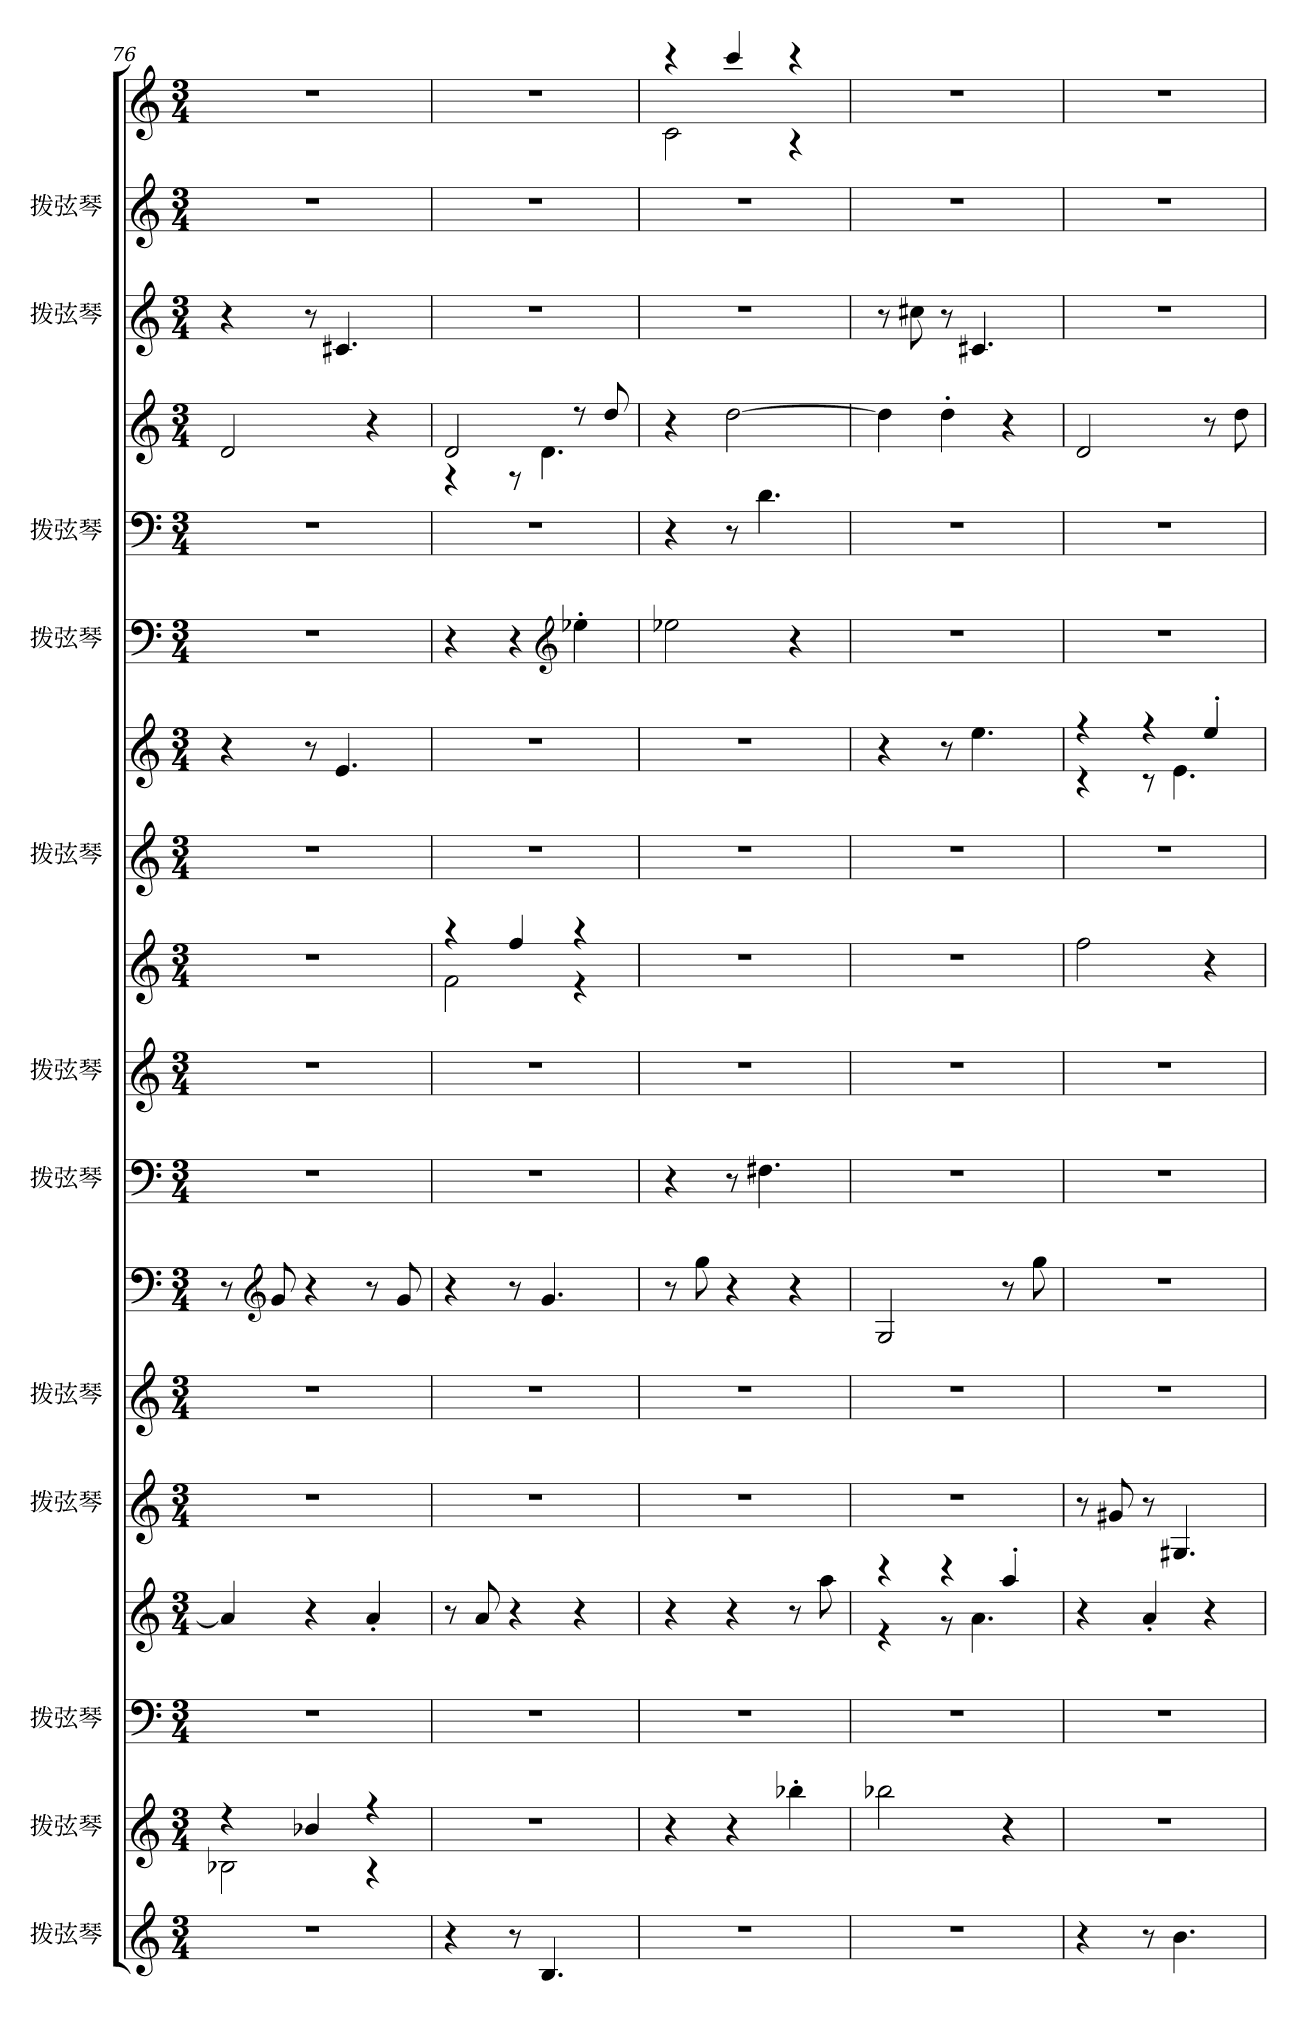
**kern	**kern	**kern	**kern	**kern	**kern	**kern	**kern	**kern	**kern	**kern	**kern	**kern	**kern	**kern	**kern	**kern	**kern
*part12	*part11	*part10	*part10	*part9	*part8	*part8	*part7	*part6	*part6	*part5	*part5	*part4	*part3	*part3	*part2	*part1	*part1
*staff18	*staff17	*staff16	*staff15	*staff14	*staff13	*staff12	*staff11	*staff10	*staff9	*staff8	*staff7	*staff6	*staff5	*staff4	*staff3	*staff2	*staff1
*I"拨弦琴	*I"拨弦琴	*I"拨弦琴	*	*I"拨弦琴	*I"拨弦琴	*	*I"拨弦琴	*I"拨弦琴	*	*I"拨弦琴	*	*I"拨弦琴	*I"拨弦琴	*	*I"拨弦琴	*I"拨弦琴	*
*clefG2	*clefG2	*clefF4	*clefG2	*clefG2	*clefG2	*clefF4	*clefF4	*clefG2	*clefG2	*clefG2	*clefG2	*clefF4	*clefF4	*clefG2	*clefG2	*clefG2	*clefG2
*k[]	*k[]	*k[]	*k[]	*k[]	*k[]	*k[]	*k[]	*k[]	*k[]	*k[]	*k[]	*k[]	*k[]	*k[]	*k[]	*k[]	*k[]
*M3/4	*M3/4	*M3/4	*M3/4	*M3/4	*M3/4	*M3/4	*M3/4	*M3/4	*M3/4	*M3/4	*M3/4	*M3/4	*M3/4	*M3/4	*M3/4	*M3/4	*M3/4
=76	=76	=76	=76	=76	=76	=76	=76	=76	=76	=76	=76	=76	=76	=76	=76	=76	=76
*	*^	*	*	*	*	*	*	*	*	*	*	*	*	*	*	*	*
2.r	4r	2B-X\	2.r	4a/]	2.r	2.r	8r	2.r	2.r	2.r	2.r	4r	2.r	2.r	2d/	4r	2.r	2.r
*	*	*	*	*	*	*	*clefG2	*	*	*	*	*	*	*	*	*	*	*
.	.	.	.	.	.	.	8g/	.	.	.	.	.	.	.	.	.	.	.
.	4b-X/	.	.	4r	.	.	4r	.	.	.	.	8r	.	.	.	8r	.	.
.	.	.	.	.	.	.	.	.	.	.	.	4.e/	.	.	.	4.c#X/	.	.
.	4r	4r	.	4a'/	.	.	8r	.	.	.	.	.	.	.	4r	.	.	.
.	.	.	.	.	.	.	8g/	.	.	.	.	.	.	.	.	.	.	.
*	*v	*v	*	*	*	*	*	*	*	*	*	*	*	*	*	*	*	*
=77	=77	=77	=77	=77	=77	=77	=77	=77	=77	=77	=77	=77	=77	=77	=77	=77	=77
*	*	*	*	*	*	*	*	*	*^	*	*	*	*	*^	*	*	*
4r	2.r	2.r	8r	2.r	2.r	4r	2.r	2.r	4r	2f\	2.r	2.r	4r	2.r	2d/	4r	2.r	2.r	2.r
.	.	.	8a/	.	.	.	.	.	.	.	.	.	.	.	.	.	.	.	.
8r	.	.	4r	.	.	8r	.	.	4ff/	.	.	.	4r	.	.	8r	.	.	.
4.B/	.	.	.	.	.	4.g/	.	.	.	.	.	.	.	.	.	4.d\	.	.	.
*	*	*	*	*	*	*	*	*	*	*	*	*	*clefG2	*	*	*	*	*	*
.	.	.	4r	.	.	.	.	.	4r	4r	.	.	4ee-X'\	.	8r	.	.	.	.
.	.	.	.	.	.	.	.	.	.	.	.	.	.	.	8dd/	.	.	.	.
*	*	*	*	*	*	*	*	*	*v	*v	*	*	*	*	*v	*v	*	*	*
=78	=78	=78	=78	=78	=78	=78	=78	=78	=78	=78	=78	=78	=78	=78	=78	=78	=78
*	*	*	*	*	*	*	*	*	*	*	*	*	*	*	*	*	*^
2.r	4r	2.r	4r	2.r	2.r	8r	4r	2.r	2.r	2.r	2.r	2ee-X\	4r	4r	2.r	2.r	4r	2c\
.	.	.	.	.	.	8gg\	.	.	.	.	.	.	.	.	.	.	.	.
.	4r	.	4r	.	.	4r	8r	.	.	.	.	.	8r	[2dd\	.	.	4ccc/	.
.	.	.	.	.	.	.	4.F#X\	.	.	.	.	.	4.d\	.	.	.	.	.
.	4bb-X'\	.	8r	.	.	4r	.	.	.	.	.	4r	.	.	.	.	4r	4r
.	.	.	8aa\	.	.	.	.	.	.	.	.	.	.	.	.	.	.	.
*	*	*	*	*	*	*	*	*	*	*	*	*	*	*	*	*	*v	*v
!!LO:PB:g=z
=79	=79	=79	=79	=79	=79	=79	=79	=79	=79	=79	=79	=79	=79	=79	=79	=79	=79
*	*	*	*^	*	*	*	*	*	*	*	*	*	*	*	*	*	*
2.r	2bb-X\	2.r	4r	4r	2.r	2.r	2G/	2.r	2.r	2.r	2.r	4r	2.r	2.r	4dd\]	8r	2.r	2.r
.	.	.	.	.	.	.	.	.	.	.	.	.	.	.	.	8cc#X\	.	.
.	.	.	4r	8r	.	.	.	.	.	.	.	8r	.	.	4dd'\	8r	.	.
.	.	.	.	4.a\	.	.	.	.	.	.	.	4.ee\	.	.	.	4.c#X/	.	.
.	4r	.	4aa'/	.	.	.	8r	.	.	.	.	.	.	.	4r	.	.	.
.	.	.	.	.	.	.	8gg\	.	.	.	.	.	.	.	.	.	.	.
*	*	*	*v	*v	*	*	*	*	*	*	*	*	*	*	*	*	*	*
=80	=80	=80	=80	=80	=80	=80	=80	=80	=80	=80	=80	=80	=80	=80	=80	=80	=80
*	*	*	*	*	*	*	*	*	*	*	*^	*	*	*	*	*	*
4r	2.r	2.r	4r	8r	2.r	2.r	2.r	2.r	2ff\	2.r	4r	4r	2.r	2.r	2d/	2.r	2.r	2.r
.	.	.	.	8g#X/	.	.	.	.	.	.	.	.	.	.	.	.	.	.
8r	.	.	4a'/	8r	.	.	.	.	.	.	4r	8r	.	.	.	.	.	.
4.b\	.	.	.	4.G#X/	.	.	.	.	.	.	.	4.e\	.	.	.	.	.	.
.	.	.	4r	.	.	.	.	.	4r	.	4ee'/	.	.	.	8r	.	.	.
.	.	.	.	.	.	.	.	.	.	.	.	.	.	.	8dd\	.	.	.
*	*	*	*	*	*	*	*	*	*	*	*v	*v	*	*	*	*	*	*
=	=	=	=	=	=	=	=	=	=	=	=	=	=	=	=	=	=
*-	*-	*-	*-	*-	*-	*-	*-	*-	*-	*-	*-	*-	*-	*-	*-	*-	*-
